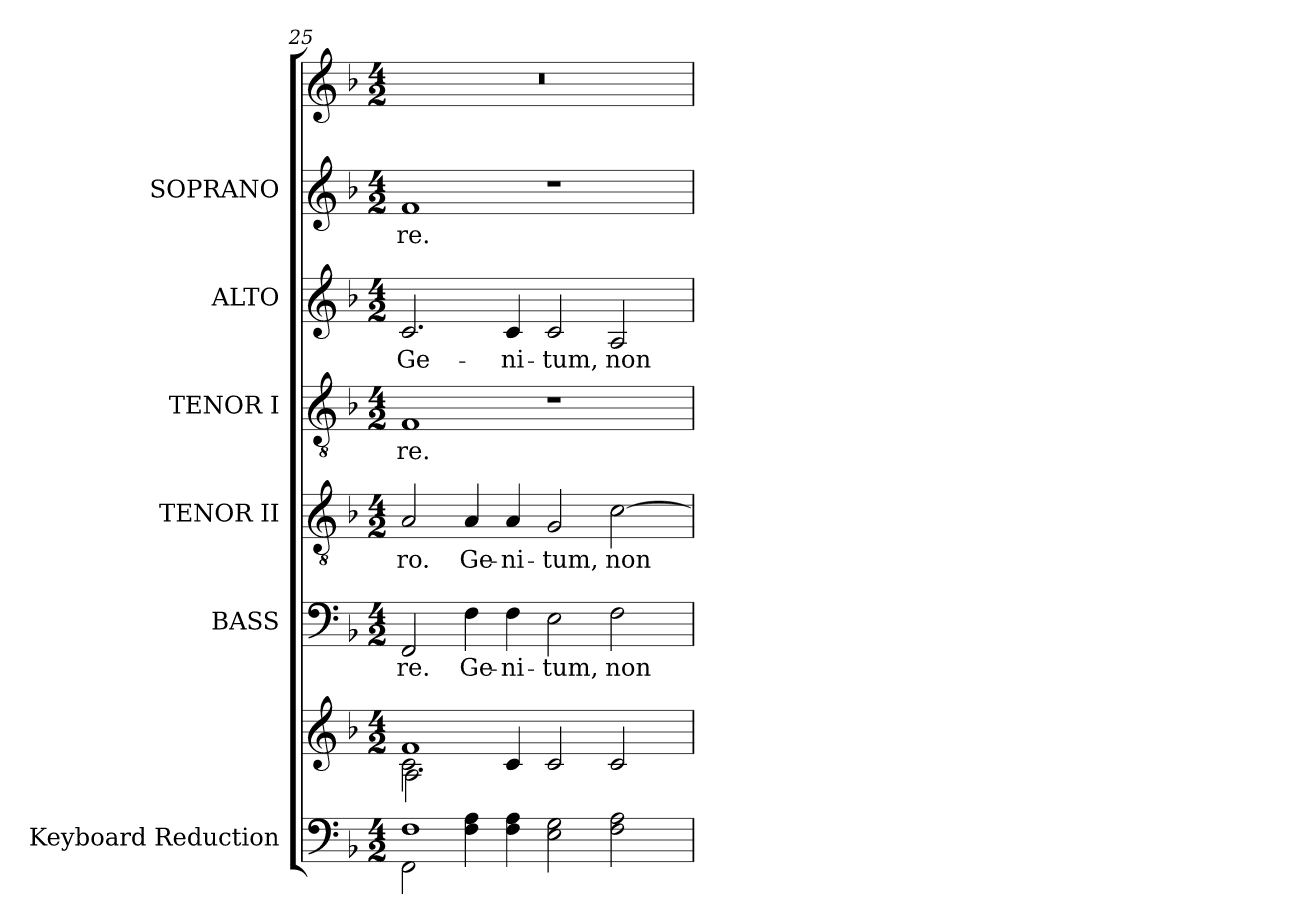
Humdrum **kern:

**kern	**kern	**kern	**text	**kern	**text	**kern	**text	**kern	**text	**kern	**text	**kern
*part7	*part7	*part6	*part6	*part5	*part5	*part4	*part4	*part3	*part3	*part2	*part2	*part1
*staff8	*staff7	*staff6	*staff6	*staff5	*staff5	*staff4	*staff4	*staff3	*staff3	*staff2	*staff2	*staff1
*I"Keyboard Reduction	*	*I"BASS	*	*I"TENOR II	*	*I"TENOR I	*	*I"ALTO	*	*I"SOPRANO	*	*
*I'Reduc.	*	*I'B.	*	*I'T. II	*	*I'T. I	*	*I'A.	*	*I'S.	*	*
!!LO:PB:g=z
*clefF4	*clefG2	*clefF4	*	*clefGv2	*	*clefGv2	*	*clefG2	*	*clefG2	*	*clefG2
*	*	*	*	*ITrd7c12	*	*ITrd7c12	*	*	*	*	*	*
*k[b-]	*k[b-]	*k[b-]	*	*k[b-]	*	*k[b-]	*	*k[b-]	*	*k[b-]	*	*k[b-]
*F:	*F:	*F:	*	*F:	*	*F:	*	*F:	*	*F:	*	*F:
*M4/2	*M4/2	*M4/2	*	*M4/2	*	*M4/2	*	*M4/2	*	*M4/2	*	*M4/2
=25	=25	=25	=25	=25	=25	=25	=25	=25	=25	=25	=25	=25
*^	*^	*	*	*	*	*	*	*	*	*	*	*
*	*	*	*^	*	*	*	*	*	*	*	*	*	*	*
!	!	!	!	!	!	!LO:LY:b:color=#000000	!	!	!	!	!	!	!	!	!
!	!	!	!	!	!	!	!	!LO:LY:b:color=#000000	!	!	!	!	!	!	!
!	!	!	!	!	!	!	!	!	!	!LO:LY:b:color=#000000	!	!	!	!	!
!	!	!	!	!	!	!	!	!	!	!	!	!LO:LY:b:color=#000000	!	!	!
!	!	!	!	!	!	!	!	!	!	!	!	!	!	!LO:LY:b:color=#000000	!LO:N:vis=1
1Fi	2FFi\	1fi	2.ci\	2Ai\	2FFi/	-re.	2AAi/	-ro.	1FFi	-re.	2.ci/	Ge-	1fi	-re.	0r
!	!	!	!	!	!	!LO:LY:b:color=#000000	!	!	!	!	!	!	!	!	!
!	!	!	!	!	!	!	!	!LO:LY:b:color=#000000	!	!	!	!	!	!	!
.	4Fi\ 4Ai	.	.	4ryy	4Fi\	Ge-	4AAi/	Ge-	.	.	.	.	.	.	.
!	!	!	!	!	!	!LO:LY:b:color=#000000	!	!	!	!	!	!	!	!	!
!	!	!	!	!	!	!	!	!LO:LY:b:color=#000000	!	!	!	!	!	!	!
!	!	!	!	!	!	!	!	!	!	!	!	!LO:LY:b:color=#000000	!	!	!
.	4Fi\ 4Ai	.	4ci/	1ryy	4Fi\	-ni-	4AAi/	-ni-	.	.	4ci/	-ni-	.	.	.
!	!	!	!	!	!	!LO:LY:b:color=#000000	!	!	!	!	!	!	!	!	!
!	!	!	!	!	!	!	!	!LO:LY:b:color=#000000	!	!	!	!	!	!	!
!	!	!	!	!	!	!	!	!	!	!	!	!LO:LY:b:color=#000000	!	!	!
1ryy	2Ei\ 2Gi	2ci/	1ryy	.	2Ei\	-tum,	2GGi/	-tum,	1r	.	2ci/	-tum,	1r	.	.
!	!	!	!	!	!	!LO:LY:b:color=#000000	!	!	!	!	!	!	!	!	!
!	!	!	!	!	!	!	!	!LO:LY:b:color=#000000	!	!	!	!	!	!	!
!	!	!	!	!	!	!	!	!	!	!	!	!LO:LY:b:color=#000000	!	!	!
.	2Fi\ 2Ai	2ci/	.	.	2Fi\	non	[2Ci\	non	.	.	2Ai/	non	.	.	.
.	.	.	.	4ryy	.	.	.	.	.	.	.	.	.	.	.
*v	*v	*	*	*	*	*	*	*	*	*	*	*	*	*	*
*	*v	*v	*v	*	*	*	*	*	*	*	*	*	*	*
=	=	=	=	=	=	=	=	=	=	=	=	=
*-	*-	*-	*-	*-	*-	*-	*-	*-	*-	*-	*-	*-
